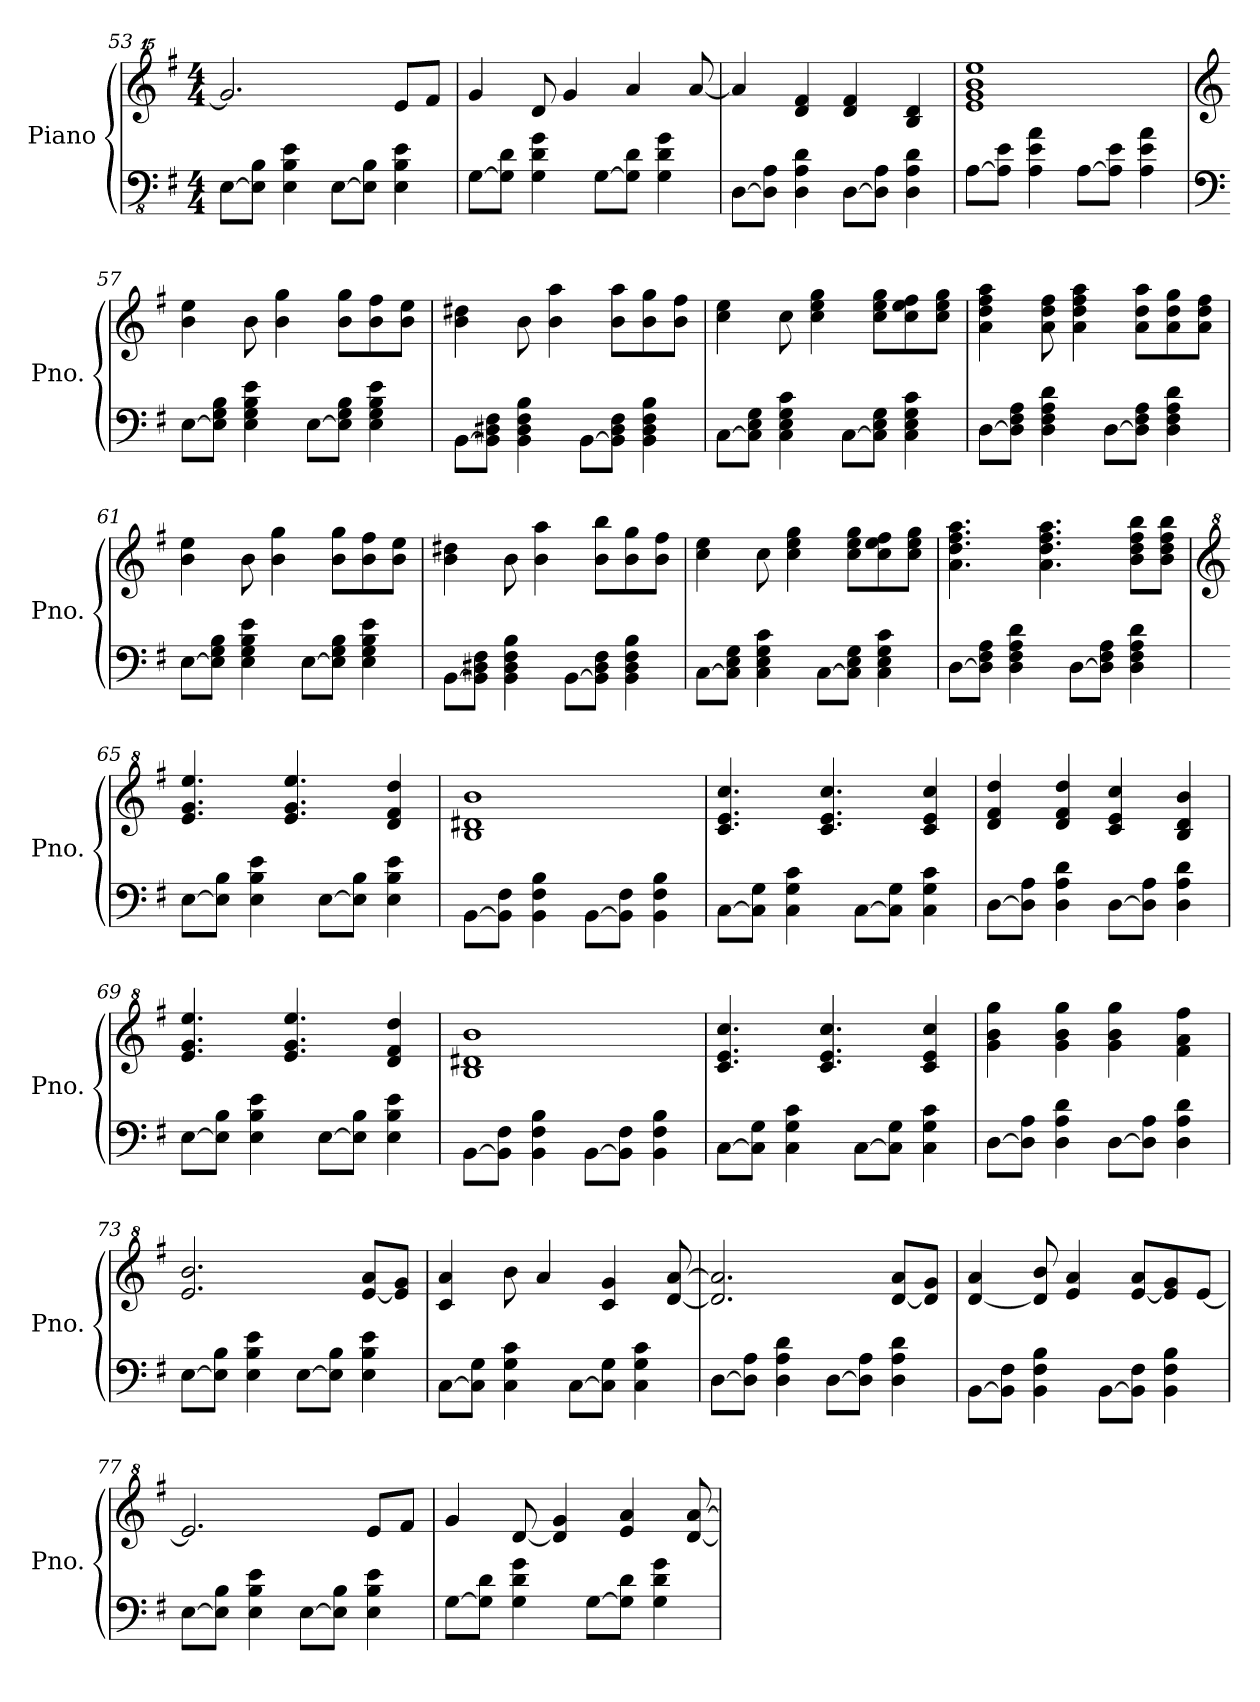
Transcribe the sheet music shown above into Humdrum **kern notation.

**kern	**kern
*part1	*part1
*staff2	*staff1
*I"Piano	*
*I'Pno.	*
*clefFv4	*clefG^^2
*k[f#]	*k[f#]
*M4/4	*M4/4
=53	=53
[8EE\L	2.ggg/]
8EE\] 8BB\J	.
4EE\ 4BB\ 4E\	.
[8EE\L	.
8EE\] 8BB\J	.
4EE\ 4BB\ 4E\	8eee/L
.	8fff#/J
=54	=54
[8GG\L	4ggg/
8GG\] 8D\J	.
4GG\ 4D\ 4G\	8ddd/
.	4ggg/
[8GG\L	.
8GG\] 8D\J	4aaa/
4GG\ 4D\ 4G\	.
.	[8aaa/
!!LO:PB:g=z
=55	=55
[8DD\L	4aaa/]
8DD\] 8AA\J	.
4DD\ 4AA\ 4D\	4ddd/ 4fff#/
[8DD\L	4ddd/ 4fff#/
8DD\] 8AA\J	.
4DD\ 4AA\ 4D\	4bb/ 4ddd/
=56	=56
[8AA\L	1eee 1ggg 1bbb 1eeee
8AA\] 8E\J	.
4AA\ 4E\ 4A\	.
[8AA\L	.
8AA\] 8E\J	.
4AA\ 4E\ 4A\	.
=57	=57
*clefF4	*clefG2
[8E\L	4b\ 4ee\
8E\] 8G\ 8B\J	.
4E\ 4G\ 4B\ 4e\	8b\
.	4b\ 4gg\
[8E\L	.
8E\] 8G\ 8B\J	8b\ 8gg\L
4E\ 4G\ 4B\ 4e\	8b\ 8ff#\
.	8b\ 8ee\J
=58	=58
[8BB\L	4b\ 4dd#X\
8BB\] 8D#X\ 8F#\J	.
4BB\ 4D#\ 4F#\ 4B\	8b\
.	4b\ 4aa\
[8BB\L	.
8BB\] 8D#\ 8F#\J	8b\ 8aa\L
4BB\ 4D#\ 4F#\ 4B\	8b\ 8gg\
.	8b\ 8ff#\J
=59	=59
[8C\L	4cc\ 4ee\
8C\] 8E\ 8G\J	.
4C\ 4E\ 4G\ 4c\	8cc\
.	4cc\ 4ee\ 4gg\
[8C\L	.
8C\] 8E\ 8G\J	8cc\ 8ee\ 8gg\L
4C\ 4E\ 4G\ 4c\	8cc\ 8ee\ 8ff#\
.	8cc\ 8ee\ 8gg\J
!!LO:LB:g=z
=60	=60
[8D\L	4a\ 4dd\ 4ff#\ 4aa\
8D\] 8F#\ 8A\J	.
4D\ 4F#\ 4A\ 4d\	8a\ 8dd\ 8ff#\
.	4a\ 4dd\ 4ff#\ 4aa\
[8D\L	.
8D\] 8F#\ 8A\J	8a\ 8dd\ 8aa\L
4D\ 4F#\ 4A\ 4d\	8a\ 8dd\ 8gg\
.	8a\ 8dd\ 8ff#\J
=61	=61
[8E\L	4b\ 4ee\
8E\] 8G\ 8B\J	.
4E\ 4G\ 4B\ 4e\	8b\
.	4b\ 4gg\
[8E\L	.
8E\] 8G\ 8B\J	8b\ 8gg\L
4E\ 4G\ 4B\ 4e\	8b\ 8ff#\
.	8b\ 8ee\J
=62	=62
[8BB\L	4b\ 4dd#X\
8BB\] 8D#X\ 8F#\J	.
4BB\ 4D#\ 4F#\ 4B\	8b\
.	4b\ 4aa\
[8BB\L	.
8BB\] 8D#\ 8F#\J	8b\ 8bb\L
4BB\ 4D#\ 4F#\ 4B\	8b\ 8gg\
.	8b\ 8ff#\J
=63	=63
[8C\L	4cc\ 4ee\
8C\] 8E\ 8G\J	.
4C\ 4E\ 4G\ 4c\	8cc\
.	4cc\ 4ee\ 4gg\
[8C\L	.
8C\] 8E\ 8G\J	8cc\ 8ee\ 8gg\L
4C\ 4E\ 4G\ 4c\	8cc\ 8ee\ 8ff#\
.	8cc\ 8ee\ 8gg\J
=64	=64
[8D\L	4.a\ 4.dd\ 4.ff#\ 4.aa\
8D\] 8F#\ 8A\J	.
4D\ 4F#\ 4A\ 4d\	.
.	4.a\ 4.dd\ 4.ff#\ 4.aa\
[8D\L	.
8D\] 8F#\ 8A\J	.
4D\ 4F#\ 4A\ 4d\	8b\ 8dd\ 8ff#\ 8bb\L
.	8b\ 8dd\ 8ff#\ 8bb\J
!!LO:LB:g=z
=65	=65
*	*clefG^2
[8E\L	4.ee/ 4.gg/ 4.eee/
8E\] 8B\J	.
4E\ 4B\ 4e\	.
.	4.ee/ 4.gg/ 4.eee/
[8E\L	.
8E\] 8B\J	.
4E\ 4B\ 4e\	4dd/ 4ff#/ 4ddd/
=66	=66
[8BB\L	1b 1dd#X 1bb
8BB\] 8F#\J	.
4BB\ 4F#\ 4B\	.
[8BB\L	.
8BB\] 8F#\J	.
4BB\ 4F#\ 4B\	.
=67	=67
[8C\L	4.cc/ 4.ee/ 4.ccc/
8C\] 8G\J	.
4C\ 4G\ 4c\	.
.	4.cc/ 4.ee/ 4.ccc/
[8C\L	.
8C\] 8G\J	.
4C\ 4G\ 4c\	4cc/ 4ee/ 4ccc/
=68	=68
[8D\L	4dd/ 4ff#/ 4ddd/
8D\] 8A\J	.
4D\ 4A\ 4d\	4dd/ 4ff#/ 4ddd/
[8D\L	4cc/ 4ee/ 4ccc/
8D\] 8A\J	.
4D\ 4A\ 4d\	4b/ 4dd/ 4bb/
=69	=69
[8E\L	4.ee/ 4.gg/ 4.eee/
8E\] 8B\J	.
4E\ 4B\ 4e\	.
.	4.ee/ 4.gg/ 4.eee/
[8E\L	.
8E\] 8B\J	.
4E\ 4B\ 4e\	4dd/ 4ff#/ 4ddd/
=70	=70
[8BB\L	1b 1dd#X 1bb
8BB\] 8F#\J	.
4BB\ 4F#\ 4B\	.
[8BB\L	.
8BB\] 8F#\J	.
4BB\ 4F#\ 4B\	.
!!LO:LB:g=z
=71	=71
[8C\L	4.cc/ 4.ee/ 4.ccc/
8C\] 8G\J	.
4C\ 4G\ 4c\	.
.	4.cc/ 4.ee/ 4.ccc/
[8C\L	.
8C\] 8G\J	.
4C\ 4G\ 4c\	4cc/ 4ee/ 4ccc/
=72	=72
[8D\L	4gg\ 4bb\ 4ggg\
8D\] 8A\J	.
4D\ 4A\ 4d\	4gg\ 4bb\ 4ggg\
[8D\L	4gg\ 4bb\ 4ggg\
8D\] 8A\J	.
4D\ 4A\ 4d\	4ff#\ 4aa\ 4fff#\
=73	=73
[8E\L	2.ee/ 2.bb/
8E\] 8B\J	.
4E\ 4B\ 4e\	.
[8E\L	.
8E\] 8B\J	.
4E\ 4B\ 4e\	[8ee/ 8aa/L
.	8ee/] 8gg/J
=74	=74
[8C\L	4cc/ 4aa/
8C\] 8G\J	.
4C\ 4G\ 4c\	8bb\
.	4aa/
[8C\L	.
8C\] 8G\J	4cc/ 4gg/
4C\ 4G\ 4c\	.
.	[8dd/ [8aa/
=75	=75
[8D\L	2.dd/] 2.aa/]
8D\] 8A\J	.
4D\ 4A\ 4d\	.
[8D\L	.
8D\] 8A\J	.
4D\ 4A\ 4d\	[8dd/ 8aa/L
.	8dd/] 8gg/J
!!LO:LB:g=z
=76	=76
[8BB\L	[4dd/ 4aa/
8BB\] 8F#\J	.
4BB\ 4F#\ 4B\	8dd/] 8bb/
.	4ee/ 4aa/
[8BB\L	.
8BB\] 8F#\J	[8ee/ 8aa/L
4BB\ 4F#\ 4B\	8ee/] 8gg/
.	[8ee/J
=77	=77
[8E\L	2.ee/]
8E\] 8B\J	.
4E\ 4B\ 4e\	.
[8E\L	.
8E\] 8B\J	.
4E\ 4B\ 4e\	8ee/L
.	8ff#/J
=78	=78
[8G\L	4gg/
8G\] 8d\J	.
4G\ 4d\ 4g\	[8dd/
.	4dd/] 4gg/
[8G\L	.
8G\] 8d\J	4ee/ 4aa/
4G\ 4d\ 4g\	.
.	[8dd/ [8aa/
=	=
*-	*-
